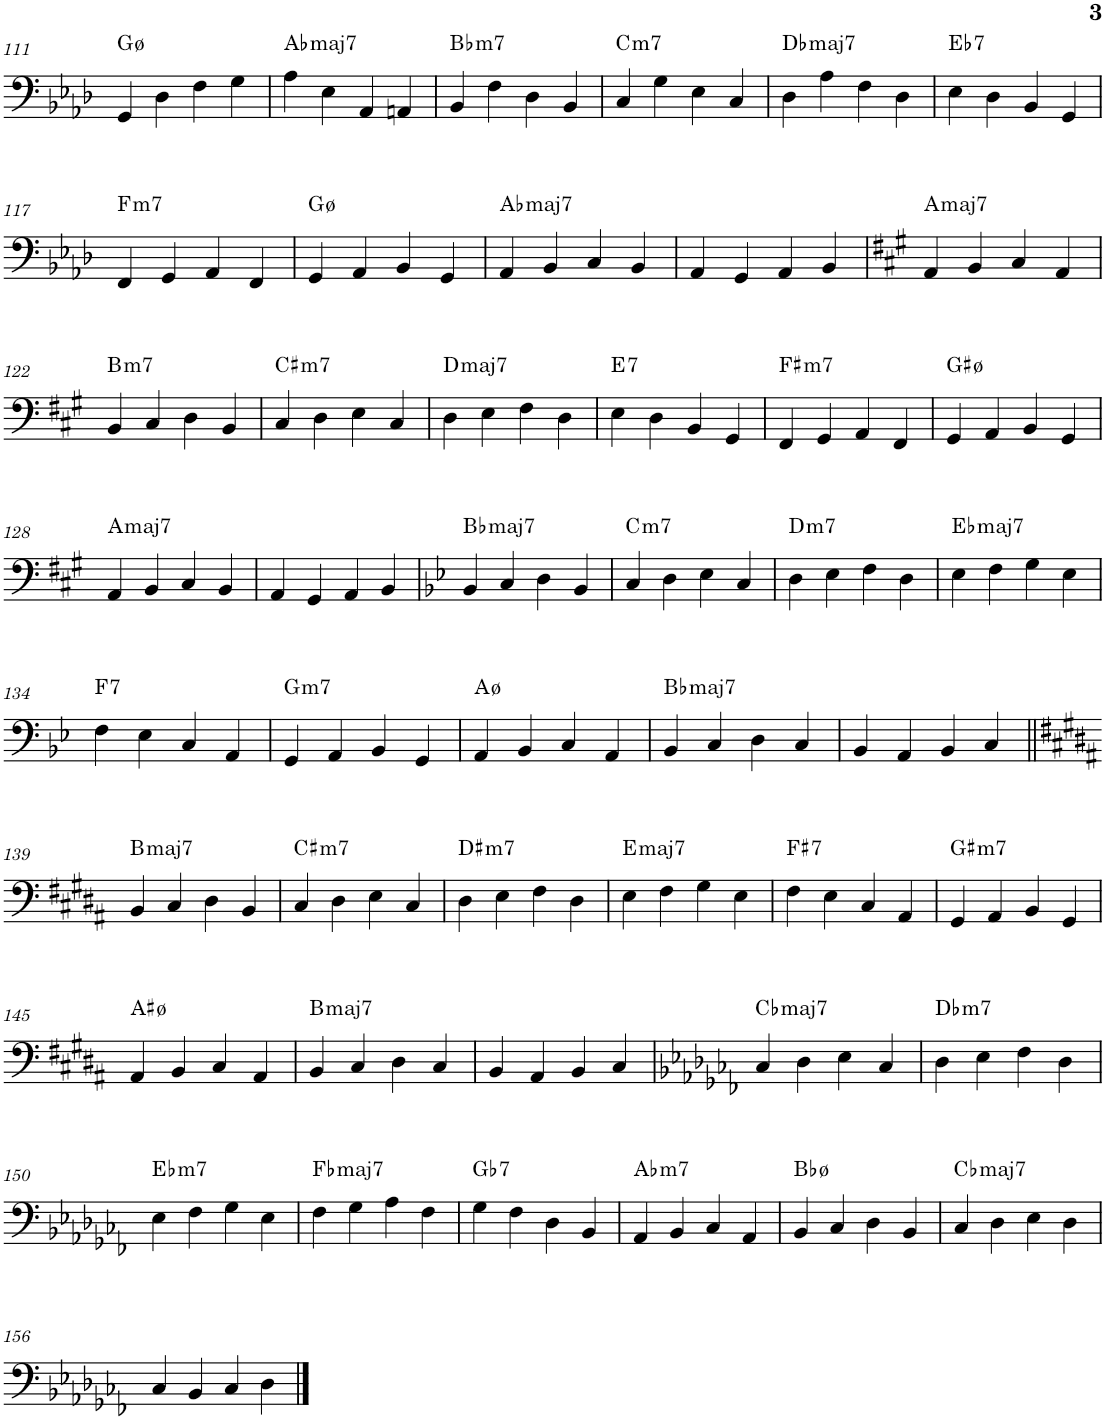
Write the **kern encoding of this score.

**kern	**harte
*part1	*part1
*staff1	*
*I"Acoustic Bass	*
*I'Bass	*
!!LO:PB:g=z
*clefF4	*
*Trd7c12	*
*k[b-e-a-d-]	*
*M4/4	*
=111	=111
4GG/	G:hdim7
4D-\	.
4F\	.
4G\	.
=112	=112
!	!LO:H:kt=maj7
4A-\	Ab:maj7
4E-\	.
4AA-/	.
4AAn/	.
=113	=113
!	!LO:H:kt=m7
4BB-/	Bb:min7
4F\	.
4D-\	.
4BB-/	.
=114	=114
!	!LO:H:kt=m7
4C/	C:min7
4G\	.
4E-\	.
4C/	.
=115	=115
!	!LO:H:kt=maj7
4D-\	Db:maj7
4A-\	.
4F\	.
4D-\	.
=116	=116
!	!LO:H:kt=7
4E-\	Eb:7
4D-\	.
4BB-/	.
4GG/	.
!!LO:LB:g=z
=117	=117
!	!LO:H:kt=m7
4FF/	F:min7
4GG/	.
4AA-/	.
4FF/	.
=118	=118
4GG/	G:hdim7
4AA-/	.
4BB-/	.
4GG/	.
=119	=119
!	!LO:H:kt=maj7
4AA-/	Ab:maj7
4BB-/	.
4C/	.
4BB-/	.
=120	=120
4AA-/	.
4GG/	.
4AA-/	.
4BB-/	.
=121	=121
*k[f#c#g#]	*
!	!LO:H:kt=maj7
4AA/	A:maj7
4BB/	.
4C#/	.
4AA/	.
!!LO:LB:g=z
=122	=122
!	!LO:H:kt=m7
4BB/	B:min7
4C#/	.
4D\	.
4BB/	.
=123	=123
!	!LO:H:kt=m7
4C#/	C#:min7
4D\	.
4E\	.
4C#/	.
=124	=124
!	!LO:H:kt=maj7
4D\	D:maj7
4E\	.
4F#\	.
4D\	.
=125	=125
!	!LO:H:kt=7
4E\	E:7
4D\	.
4BB/	.
4GG#/	.
=126	=126
!	!LO:H:kt=m7
4FF#/	F#:min7
4GG#/	.
4AA/	.
4FF#/	.
=127	=127
4GG#/	G#:hdim7
4AA/	.
4BB/	.
4GG#/	.
!!LO:LB:g=z
=128	=128
!	!LO:H:kt=maj7
4AA/	A:maj7
4BB/	.
4C#/	.
4BB/	.
=129	=129
4AA/	.
4GG#/	.
4AA/	.
4BB/	.
=130	=130
*k[b-e-]	*
!	!LO:H:kt=maj7
4BB-/	Bb:maj7
4C/	.
4D\	.
4BB-/	.
=131	=131
!	!LO:H:kt=m7
4C/	C:min7
4D\	.
4E-\	.
4C/	.
=132	=132
!	!LO:H:kt=m7
4D\	D:min7
4E-\	.
4F\	.
4D\	.
=133	=133
!	!LO:H:kt=maj7
4E-\	Eb:maj7
4F\	.
4G\	.
4E-\	.
!!LO:LB:g=z
=134	=134
!	!LO:H:kt=7
4F\	F:7
4E-\	.
4C/	.
4AA/	.
=135	=135
!	!LO:H:kt=m7
4GG/	G:min7
4AA/	.
4BB-/	.
4GG/	.
=136	=136
4AA/	A:hdim7
4BB-/	.
4C/	.
4AA/	.
=137	=137
!	!LO:H:kt=maj7
4BB-/	Bb:maj7
4C/	.
4D\	.
4C/	.
=138	=138
4BB-/	.
4AA/	.
4BB-/	.
4C/	.
!!LO:LB:g=z
=139||	=139||
*k[f#c#g#d#a#]	*
!	!LO:H:kt=maj7
4BB/	B:maj7
4C#/	.
4D#\	.
4BB/	.
=140	=140
!	!LO:H:kt=m7
4C#/	C#:min7
4D#\	.
4E\	.
4C#/	.
=141	=141
!	!LO:H:kt=m7
4D#\	D#:min7
4E\	.
4F#\	.
4D#\	.
=142	=142
!	!LO:H:kt=maj7
4E\	E:maj7
4F#\	.
4G#\	.
4E\	.
=143	=143
!	!LO:H:kt=7
4F#\	F#:7
4E\	.
4C#/	.
4AA#/	.
=144	=144
!	!LO:H:kt=m7
4GG#/	G#:min7
4AA#/	.
4BB/	.
4GG#/	.
!!LO:LB:g=z
=145	=145
4AA#/	A#:hdim7
4BB/	.
4C#/	.
4AA#/	.
=146	=146
!	!LO:H:kt=maj7
4BB/	B:maj7
4C#/	.
4D#\	.
4C#/	.
=147	=147
4BB/	.
4AA#/	.
4BB/	.
4C#/	.
=148	=148
*k[b-e-a-d-g-c-f-]	*
!	!LO:H:kt=maj7
4C-/	Cb:maj7
4D-\	.
4E-\	.
4C-/	.
=149	=149
!	!LO:H:kt=m7
4D-\	Db:min7
4E-\	.
4F-\	.
4D-\	.
!!LO:LB:g=z
=150	=150
!	!LO:H:kt=m7
4E-\	Eb:min7
4F-\	.
4G-\	.
4E-\	.
=151	=151
!	!LO:H:kt=maj7
4F-\	Fb:maj7
4G-\	.
4A-\	.
4F-\	.
=152	=152
!	!LO:H:kt=7
4G-\	Gb:7
4F-\	.
4D-\	.
4BB-/	.
=153	=153
!	!LO:H:kt=m7
4AA-/	Ab:min7
4BB-/	.
4C-/	.
4AA-/	.
=154	=154
4BB-/	Bb:hdim7
4C-/	.
4D-\	.
4BB-/	.
=155	=155
!	!LO:H:kt=maj7
4C-/	Cb:maj7
4D-\	.
4E-\	.
4D-\	.
!!LO:LB:g=z
=156	=156
4C-/	.
4BB-/	.
4C-/	.
4D-\	.
==	==
*-	*-
